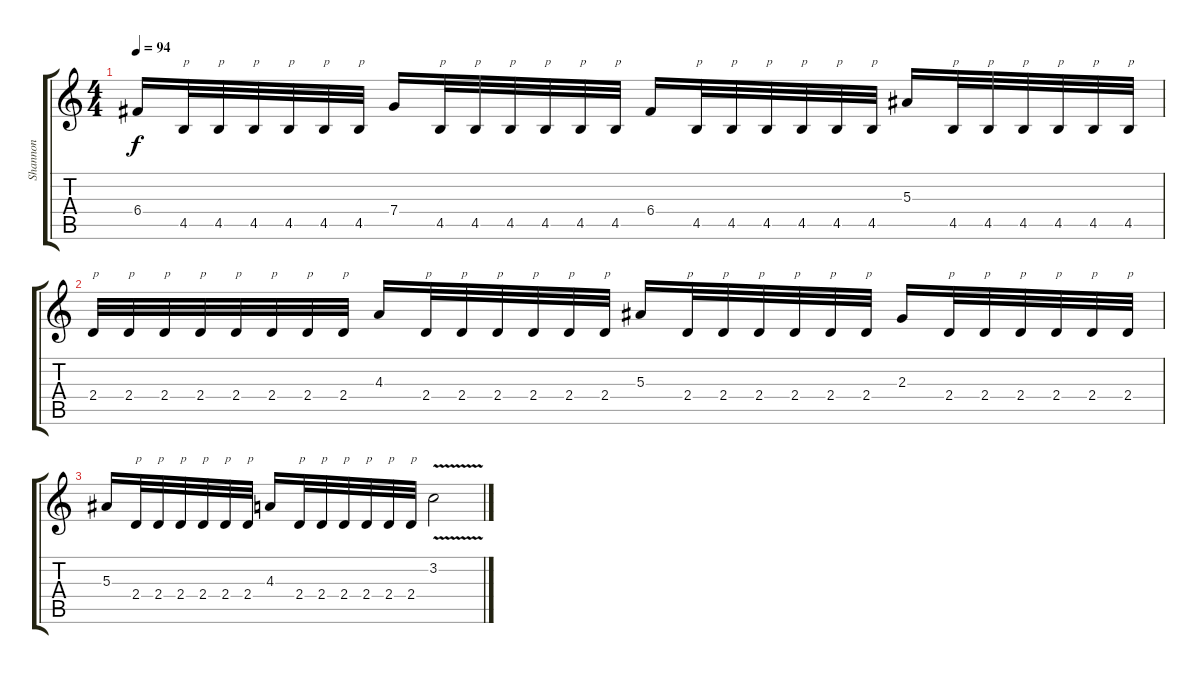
\track ("Shannon" "Shannon") {instrument distortionguitar}
\staff {score tabs}
\tuning (D4 A3 F3 C3 G2 D2) {hide}
\ts (4 4)
\tempo 94
\clef g2
\ks c
6.4.16{dy f} 4.5.32{txt "p"} 4.5.32{txt "p"} 4.5.32{txt "p"} 4.5.32{txt "p"} 4.5.32{txt "p"} 4.5.32{txt "p"} 7.4.16 4.5.32{txt "p"} 4.5.32{txt "p"} 4.5.32{txt "p"} 4.5.32{txt "p"} 4.5.32{txt "p"} 4.5.32{txt "p"} 6.4.16 4.5.32{txt "p"} 4.5.32{txt "p"} 4.5.32{txt "p"} 4.5.32{txt "p"} 4.5.32{txt "p"} 4.5.32{txt "p"} 5.3.16 4.5.32{txt "p"} 4.5.32{txt "p"} 4.5.32{txt "p"} 4.5.32{txt "p"} 4.5.32{txt "p"} 4.5.32{txt "p"} |
2.4.32{txt "p"} 2.4.32{txt "p"} 2.4.32{txt "p"} 2.4.32{txt "p"} 2.4.32{txt "p"} 2.4.32{txt "p"} 2.4.32{txt "p"} 2.4.32{txt "p"} 4.3.16 2.4.32{txt "p"} 2.4.32{txt "p"} 2.4.32{txt "p"} 2.4.32{txt "p"} 2.4.32{txt "p"} 2.4.32{txt "p"} 5.3.16 2.4.32{txt "p"} 2.4.32{txt "p"} 2.4.32{txt "p"} 2.4.32{txt "p"} 2.4.32{txt "p"} 2.4.32{txt "p"} 2.3.16 2.4.32{txt "p"} 2.4.32{txt "p"} 2.4.32{txt "p"} 2.4.32{txt "p"} 2.4.32{txt "p"} 2.4.32{txt "p"} |
5.3.16 2.4.32{txt "p"} 2.4.32{txt "p"} 2.4.32{txt "p"} 2.4.32{txt "p"} 2.4.32{txt "p"} 2.4.32{txt "p"} 4.3.16 2.4.32{txt "p"} 2.4.32{txt "p"} 2.4.32{txt "p"} 2.4.32{txt "p"} 2.4.32{txt "p"} 2.4.32{txt "p"} 3.2{v}.2
